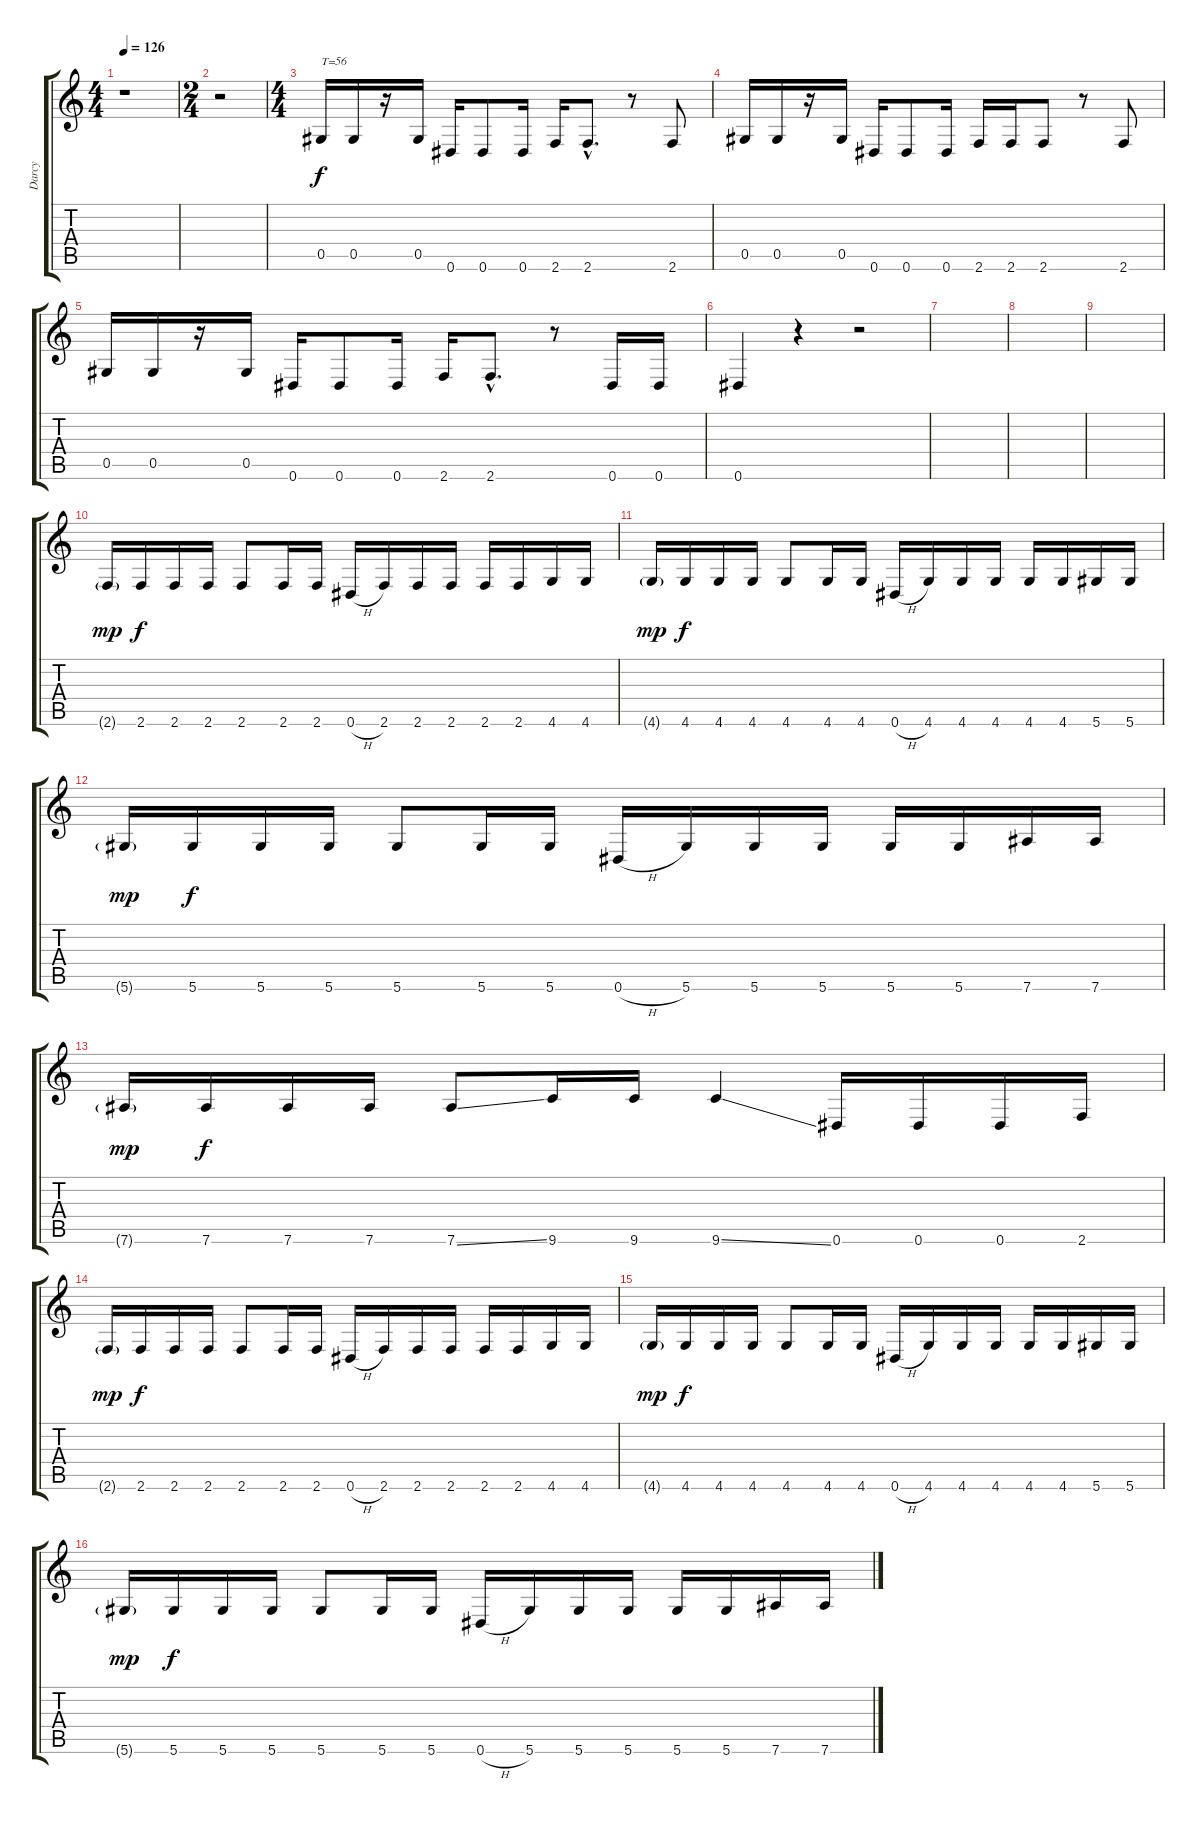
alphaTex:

\track ("Darcy" "Darcy") {instrument electricbasspick}
\staff {score tabs}
\tuning (Eb4 Bb3 Gb3 Db3 Ab2 Eb2) {hide}
\ts (4 4)
\tempo 126
\clef g2
\ks c
r.1{dy f} |
\ts (2 4)
r.2 |
\ts (4 4)
0.5.16{txt "T=56"} 0.5.16 r.16 0.5.16 0.6.16 0.6.8 0.6.16 2.6.16 2.6{hac}.8{d} r.8 2.6.8 |
0.5.16 0.5.16 r.16 0.5.16 0.6.16 0.6.8 0.6.16 2.6.16 2.6.16 2.6.8 r.8 2.6.8 |
0.5.16 0.5.16 r.16 0.5.16 0.6.16 0.6.8 0.6.16 2.6.16 2.6{hac}.8{d} r.8 0.6.16 0.6.16 |
0.6.4 r.4 r.2 |
|
|
|
2.6{g}.16{dy mp} 2.6.16{dy f} 2.6.16 2.6.16 2.6.8 2.6.16 2.6.16 0.6{h}.16 2.6.16 2.6.16 2.6.16 2.6.16 2.6.16 4.6.16 4.6.16 |
4.6{g}.16{dy mp} 4.6.16{dy f} 4.6.16 4.6.16 4.6.8 4.6.16 4.6.16 0.6{h}.16 4.6.16 4.6.16 4.6.16 4.6.16 4.6.16 5.6.16 5.6.16 |
5.6{g}.16{dy mp} 5.6.16{dy f} 5.6.16 5.6.16 5.6.8 5.6.16 5.6.16 0.6{h}.16 5.6.16 5.6.16 5.6.16 5.6.16 5.6.16 7.6.16 7.6.16 |
7.6{g}.16{dy mp} 7.6.16{dy f} 7.6.16 7.6.16 7.6{ss}.8 9.6.16 9.6.16 9.6{ss}.4 0.6.16 0.6.16 0.6.16 2.6.16 |
2.6{g}.16{dy mp} 2.6.16{dy f} 2.6.16 2.6.16 2.6.8 2.6.16 2.6.16 0.6{h}.16 2.6.16 2.6.16 2.6.16 2.6.16 2.6.16 4.6.16 4.6.16 |
4.6{g}.16{dy mp} 4.6.16{dy f} 4.6.16 4.6.16 4.6.8 4.6.16 4.6.16 0.6{h}.16 4.6.16 4.6.16 4.6.16 4.6.16 4.6.16 5.6.16 5.6.16 |
5.6{g}.16{dy mp} 5.6.16{dy f} 5.6.16 5.6.16 5.6.8 5.6.16 5.6.16 0.6{h}.16 5.6.16 5.6.16 5.6.16 5.6.16 5.6.16 7.6.16 7.6.16
